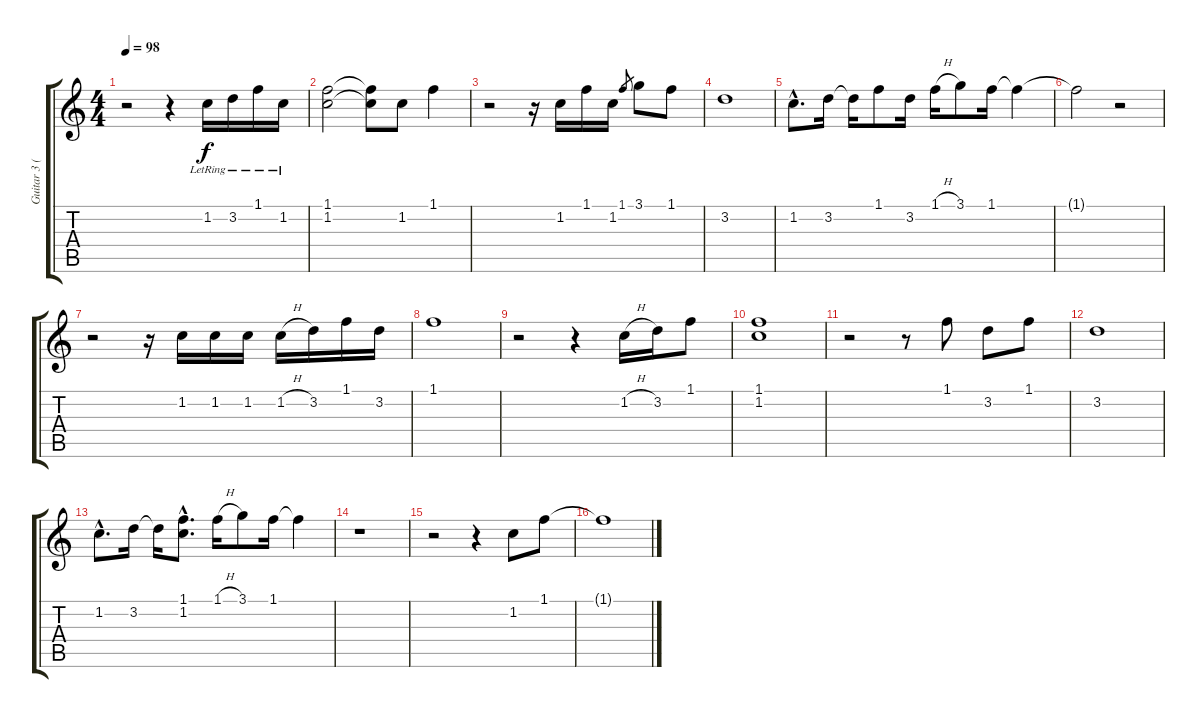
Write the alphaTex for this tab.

\track ("Guitar 3 (acous.)" "Guitar 3 (") {instrument acousticguitarsteel}
\staff {score tabs}
\tuning (E4 B3 G3 D3 A2 E2) {hide}
\ts (4 4)
\tempo 98
\clef g2
\ks c
r.2{dy f} r.4 1.2{lr}.16 3.2{lr}.16 1.1{lr}.16 1.2{lr}.16 |
(1.1 1.2).2 (1.1{t} 1.2{t}).8 1.2.8 1.1.4 |
r.2 r.16 1.2.16 1.1.16 1.2.16 1.1.8{gr} 3.1.8 1.1.8 |
3.2.1 |
1.2{hac}.8{d} 3.2.16 3.2{t}.16 1.1.8 3.2.16 1.1{h}.16 3.1.8 1.1.16 1.1{t}.4 |
1.1{t}.2 r.2 |
r.2 r.16 1.2.16 1.2.16 1.2.16 1.2{h}.16 3.2.16 1.1.16 3.2.16 |
1.1.1 |
r.2 r.4 1.2{h}.16 3.2.16 1.1.8 |
(1.1 1.2).1 |
r.2 r.8 1.1.8 3.2.8 1.1.8 |
3.2.1 |
1.2{hac}.8{d} 3.2.16 3.2{t}.16 (1.1{hac} 1.2{hac}).8{d} 1.1{h}.16 3.1.8 1.1.16 1.1{t}.4 |
r.1 |
r.2 r.4 1.2.8 1.1.8 |
1.1{t}.1
